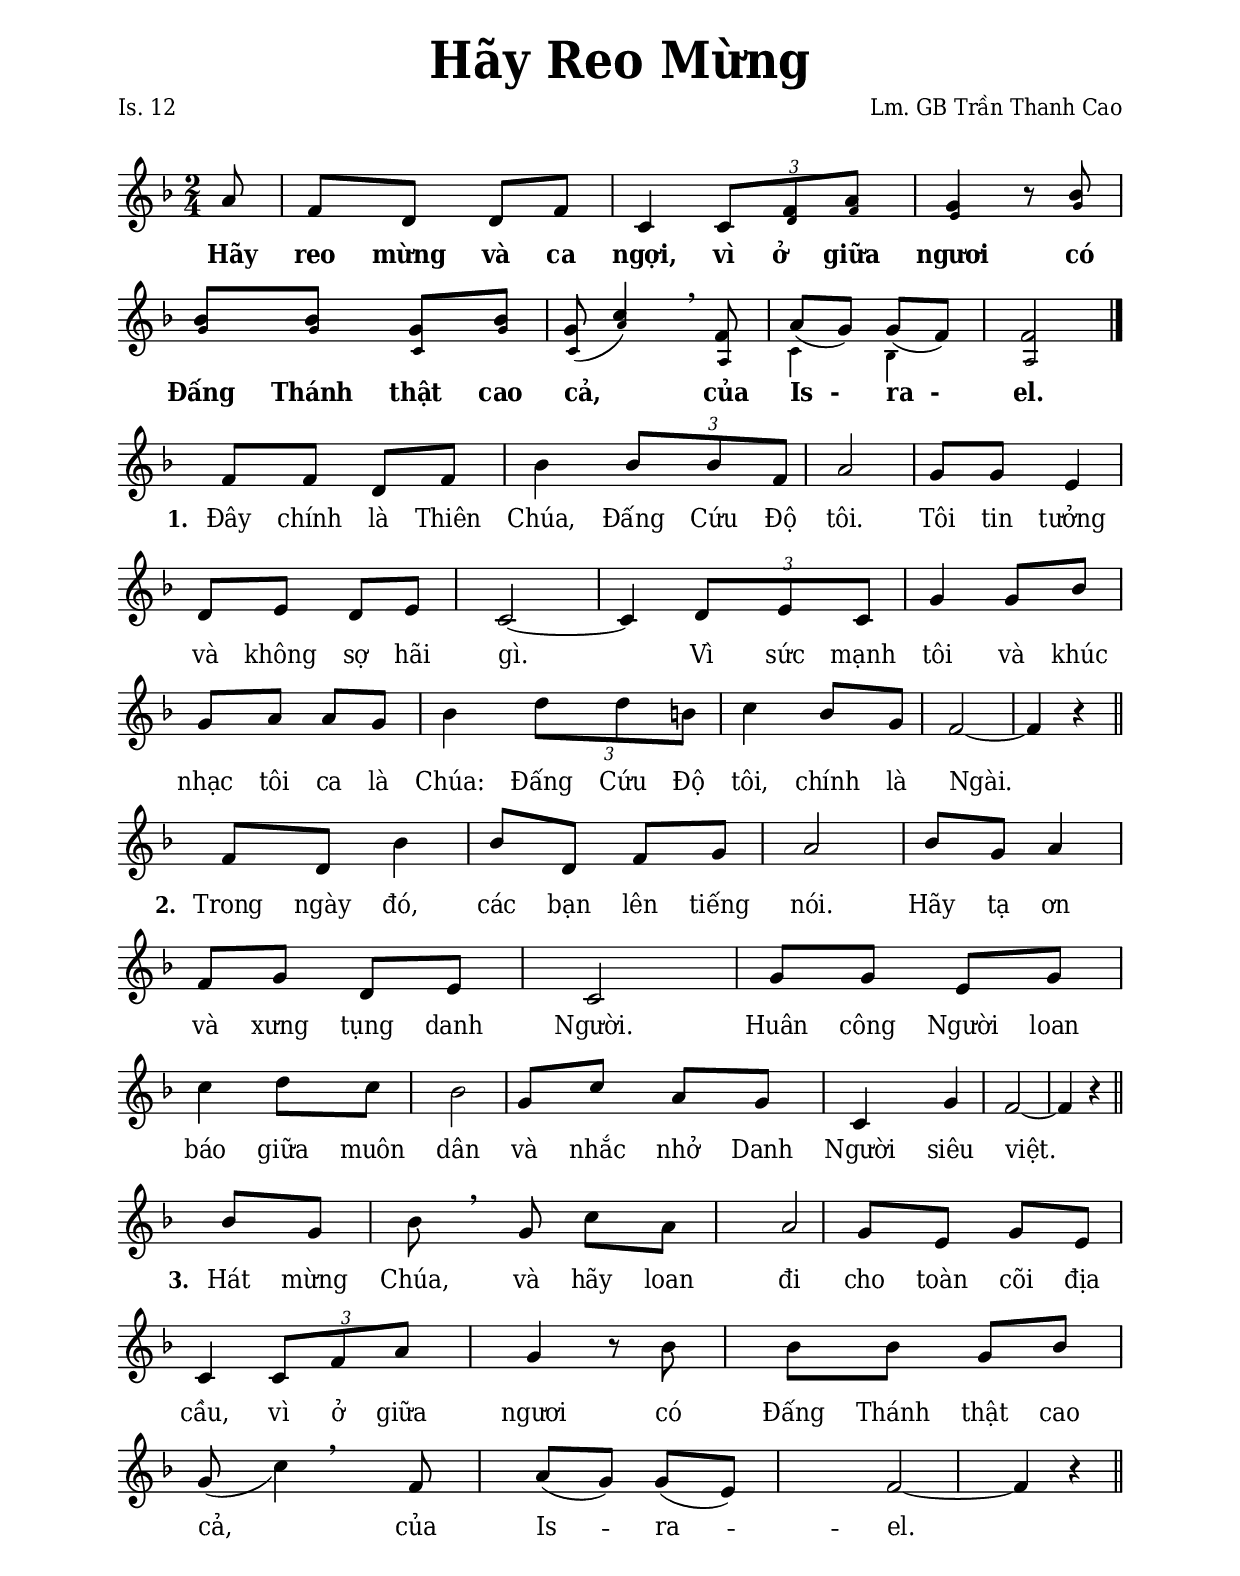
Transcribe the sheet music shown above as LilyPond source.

% Cài đặt chung
\version "2.22.1"
\include "english.ly"

\header {
  title = \markup { \fontsize #3 "Hãy Reo Mừng" }
  poet = "Is. 12"
  composer = "Lm. GB Trần Thanh Cao"
  arranger = " "
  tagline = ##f
}

% Nhạc điệp khúc
nhacDiepKhucSop = \relative c' {
  \partial 8 a'8 |
  f d d f |
  c4 \tuplet 3/2 { c8
  \once \override NoteColumn.X-offset = 1 f a } |
  g4 r8 bf |
  bf bf g bf |
  g ( \once \stemUp  c4) \breathe f,8 |
  a _(g) g _(f) |
  f2 \bar "|."
}

nhacDiepKhucBas = \relative c' {
  \skip 8
  \skip 2
  \skip 4 \tuplet 3/2 { c8 d f } |
  e4 r8 g |
  g g c, g' |
  c, _(a'4) a,8 |
  c4 bf4 |
  a2
}

% Nhạc phiên khúc
nhacPhienKhucMot = \relative c' {
  f8 f d f |
  bf4 \tuplet 3/2 { bf8 bf f } |
  a2 g8 g e4 |
  d8 e d e |
  c2 ~ |
  c4 \tuplet 3/2 { d8
  \once \override NoteColumn.X-offset = 4 e
  c } |
  g'4 g8 bf |
  g a a g |
  bf4 \tuplet 3/2 { d8 d b! } |
  c4 bf8 g |
  f2 ~ |
  f4 r \bar "||"
}

nhacPhienKhucHai = \relative c' {
  f8 d bf'4 |
  bf8 d, f g |
  a2 |
  bf8 g a4 |
  f8 g d e |
  c2 |
  g'8 g e g |
  c4 d8 c |
  bf2 |
  g8 c a g |
  c,4 g' |
  f2 ~ |
  f4 r \bar "||"
}

nhacPhienKhucBa = \relative c' {
  \partial 4 bf'8 g |
  bf \breathe g c a |
  a2 |
  g8 e g e |
  c4 \tuplet 3/2 { c8 f a } |
  g4 r8 bf |
  bf bf g bf |
  g _(c4) \breathe f,8 |
  a (g) g (e) |
  f2 ~ |
  f4 r \bar "||"
}

% Lời điệp khúc
loiDiepKhuc = \lyricmode {
  Hãy reo mừng và ca ngợi,
  vì ở giữa ngươi có
  \override LyricText.extra-offset = #'(0 . 0.5)
  Đấng Thánh thật cao cả,
  của "Is  -" "ra  -" el.
}

% Lời phiên khúc
loiPhienKhucMot = \lyricmode {
  \set stanza = #"1. "
  Đây chính là Thiên Chúa, Đấng Cứu Độ tôi.
  Tôi tin tưởng và không sợ hãi gì.
  Vì sức mạnh tôi và khúc nhạc tôi ca là Chúa:
  Đấng Cứu Độ tôi, chính là Ngài.
}

loiPhienKhucHai = \lyricmode {
  \set stanza = #"2. "
  Trong ngày đó, các bạn lên tiếng nói.
  Hãy tạ ơn và xưng tụng danh Người.
  Huân công Người loan báo giữa muôn dân
  và nhắc nhở Danh Người siêu việt.
}

loiPhienKhucBa = \lyricmode {
  \set stanza = #"3. "
  Hát mừng Chúa, và hãy loan đi cho toàn cõi địa cầu,
  vì ở giữa ngươi có Đấng Thánh thật cao cả,
  của Is -- ra -- el.
}


% Dàn trang
\paper {
  #(set-paper-size "a4")
  top-margin = 10\mm
  bottom-margin = 10\mm
  left-margin = 20\mm
  right-margin = 20\mm
  indent = #0
  #(define fonts
    (make-pango-font-tree
      "Deja Vu Serif Condensed"
      "Deja Vu Serif Condensed"
      "Deja Vu Serif Condensed"
      (/ 20 20)))
  %page-count = #1
  system-system-spacing = #'((basic-distance . 12)
                             (minimum-distance . 12)
                             (padding . 1))
  score-system-spacing = #'((basic-distance . 12)
                             (minimum-distance . 12.5)
                             (padding . 1))
}

% Thiết lập tông và nhịp
TongNhip = { \key f \major \time 2/4 }

% Đổi kích thước nốt cho bè phụ
notBePhu =
#(define-music-function (font-size music) (number? ly:music?)
   (for-some-music
     (lambda (m)
       (if (music-is-of-type? m 'rhythmic-event)
           (begin
             (set! (ly:music-property m 'tweaks)
                   (cons `(font-size . ,font-size)
                         (ly:music-property m 'tweaks)))
             #t)
           #f))
     music)
   music)

\score {
  \new ChoirStaff <<
    \new Staff = diepKhuc \with {
        \consists "Merge_rests_engraver"
        %\magnifyStaff #(magstep +1)
        printPartCombineTexts = ##f
      }
      <<
      \new Voice \TongNhip \partCombine 
        \nhacDiepKhucSop
        \notBePhu -3 { \nhacDiepKhucBas }
      \new NullVoice = nhacThamChieu \nhacDiepKhucSop
      \new Lyrics \with {
          \override VerticalAxisGroup.
            nonstaff-relatedstaff-spacing.padding = #1
          \override VerticalAxisGroup.
            nonstaff-unrelatedstaff-spacing.padding = #1
        }
        \lyricsto nhacThamChieu \loiDiepKhuc
      >>
  >>
  \layout {
    \override Lyrics.LyricText.font-series = #'bold
    %\override Lyrics.LyricText.font-size = #+2
    \override Lyrics.LyricSpace.minimum-distance = #3.5
    \override Score.BarNumber.break-visibility = ##(#f #f #f)
    \override Score.SpacingSpanner.uniform-stretching = ##t
  }
}

\score {
  \new ChoirStaff <<
    \new Staff = phienKhuc \with {
        %\magnifyStaff #(magstep +1)
      }
      <<
      \new Voice = beSop {
        \key f \major \time 2/4 \nhacPhienKhucMot
      }
    >>
    \new Lyrics \with {
          \override VerticalAxisGroup.
            nonstaff-relatedstaff-spacing.padding = #1
          \override VerticalAxisGroup.
            nonstaff-unrelatedstaff-spacing.padding = #1
        }
        \lyricsto beSop \loiPhienKhucMot
  >>
  \layout {
    \override Staff.TimeSignature.transparent = ##t
    %\override Lyrics.LyricText.font-size = #+2
    \override Lyrics.LyricSpace.minimum-distance = #2.5
    \override Score.BarNumber.break-visibility = ##(#f #f #f)
    \override Score.SpacingSpanner.uniform-stretching = ##t
  }
}

\score {
  \new ChoirStaff <<
    \new Staff = phienKhuc \with {
        %\magnifyStaff #(magstep +1)
      }
      <<
      \new Voice = beSop {
        \key f \major \time 2/4 \nhacPhienKhucHai
      }
    >>
    \new Lyrics \with {
          \override VerticalAxisGroup.
            nonstaff-relatedstaff-spacing.padding = #1.5
          \override VerticalAxisGroup.
            nonstaff-unrelatedstaff-spacing.padding = #1
        }
        \lyricsto beSop \loiPhienKhucHai
  >>
  \layout {
    \override Staff.TimeSignature.transparent = ##t
    %\override Lyrics.LyricText.font-size = #+2
    \override Lyrics.LyricSpace.minimum-distance = #3
    \override Score.BarNumber.break-visibility = ##(#f #f #f)
    \override Score.SpacingSpanner.uniform-stretching = ##t
  }
}

\score {
  \new ChoirStaff <<
    \new Staff = phienKhuc \with {
        %\magnifyStaff #(magstep +1)
      }
      <<
      \new Voice = beSop {
        \key f \major \time 2/4 \nhacPhienKhucBa
      }
    >>
    \new Lyrics \with {
          \override VerticalAxisGroup.
            nonstaff-relatedstaff-spacing.padding = #1.5
          \override VerticalAxisGroup.
            nonstaff-unrelatedstaff-spacing.padding = #1
        }
        \lyricsto beSop \loiPhienKhucBa
  >>
  \layout {
    \override Staff.TimeSignature.transparent = ##t
    %\override Lyrics.LyricText.font-size = #+2
    \override Lyrics.LyricSpace.minimum-distance = #3
    \override Score.BarNumber.break-visibility = ##(#f #f #f)
    \override Score.SpacingSpanner.uniform-stretching = ##t
    \override Score.SpacingSpanner packed-spacing = ##t
  }
}
